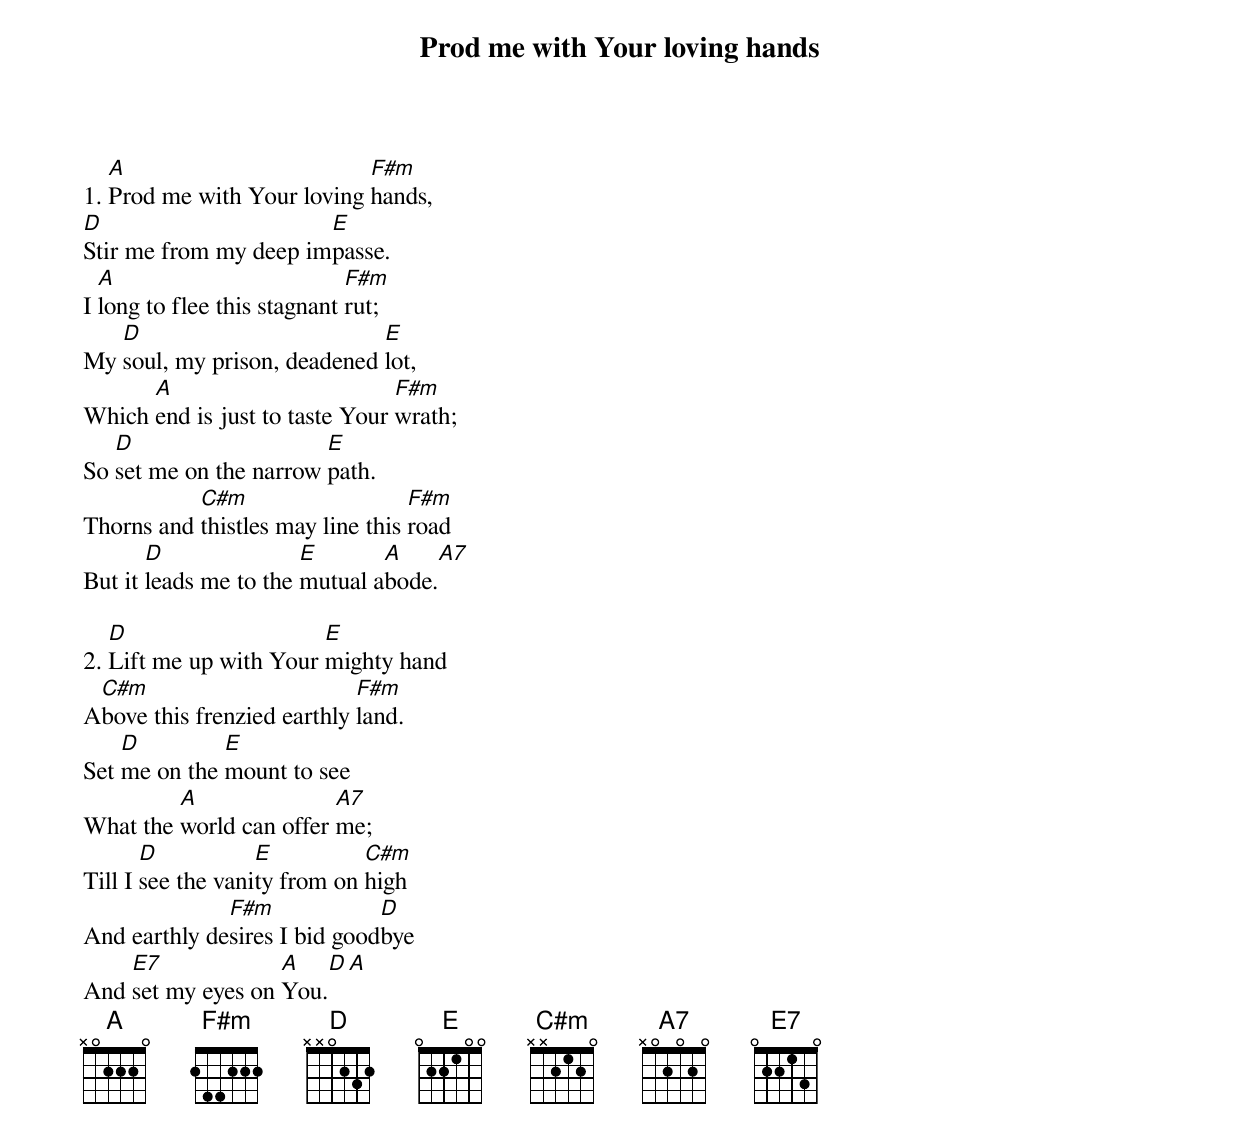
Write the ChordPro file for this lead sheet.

{t:Prod me with Your loving hands}

1. [A]Prod me with Your loving [F#m]hands,
[D]Stir me from my deep im[E]passe.
I [A]long to flee this stagnant [F#m]rut;
My [D]soul, my prison, deadened [E]lot,
Which [A]end is just to taste Your [F#m]wrath;
So [D]set me on the narrow [E]path.
Thorns and [C#m]thistles may line this [F#m]road
But it [D]leads me to the [E]mutual a[A]bode.[A7]

2. [D]Lift me up with Your [E]mighty hand
A[C#m]bove this frenzied earthly [F#m]land.
Set [D]me on the [E]mount to see
What the [A]world can offer [A7]me;
Till I [D]see the vani[E]ty from on [C#m]high
And earthly de[F#m]sires I bid good[D]bye
And [E7]set my eyes on [A]You.[D][A]
